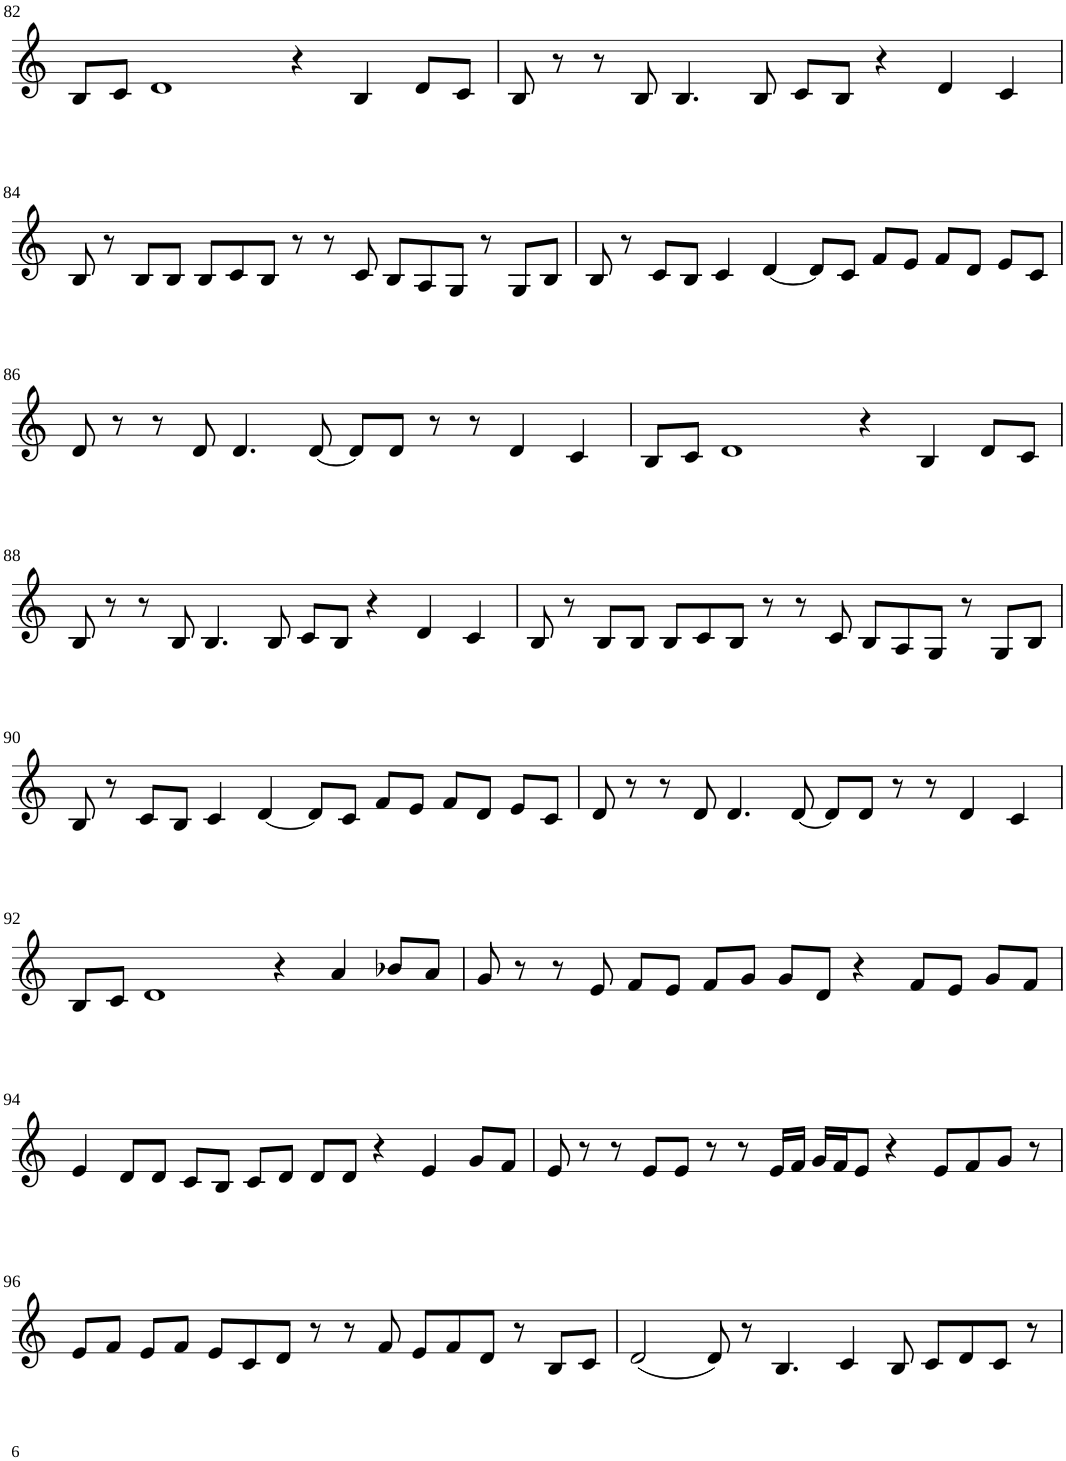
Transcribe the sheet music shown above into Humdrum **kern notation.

**kern
*part1
*staff1
*I"Violin
!!LO:PB:g=z
*clefG2
*k[]
*M8/4
=82
8B/L
8c/J
1d
4r
4B/
8d/L
8c/J
=83
8B/
8r
8r
8B/
4.B/
8B/
8c/L
8B/J
4r
4d/
4c/
!!LO:LB:g=z
=84
8B/
8r
8B/L
8B/J
8B/L
8c/
8B/J
8r
8r
8c/
8B/L
8A/
8G/J
8r
8G/L
8B/J
=85
8B/
8r
8c/L
8B/J
4c/
[4d/
8d/L]
8c/J
8f/L
8e/J
8f/L
8d/J
8e/L
8c/J
!!LO:LB:g=z
=86
8d/
8r
8r
8d/
4.d/
[8d/
8d/L]
8d/J
8r
8r
4d/
4c/
=87
8B/L
8c/J
1d
4r
4B/
8d/L
8c/J
!!LO:LB:g=z
=88
8B/
8r
8r
8B/
4.B/
8B/
8c/L
8B/J
4r
4d/
4c/
=89
8B/
8r
8B/L
8B/J
8B/L
8c/
8B/J
8r
8r
8c/
8B/L
8A/
8G/J
8r
8G/L
8B/J
!!LO:LB:g=z
=90
8B/
8r
8c/L
8B/J
4c/
[4d/
8d/L]
8c/J
8f/L
8e/J
8f/L
8d/J
8e/L
8c/J
=91
8d/
8r
8r
8d/
4.d/
[8d/
8d/L]
8d/J
8r
8r
4d/
4c/
!!LO:LB:g=z
=92
8B/L
8c/J
1d
4r
4a/
8b-X/L
8a/J
=93
8g/
8r
8r
8e/
8f/L
8e/J
8f/L
8g/J
8g/L
8d/J
4r
8f/L
8e/J
8g/L
8f/J
!!LO:LB:g=z
=94
4e/
8d/L
8d/J
8c/L
8B/J
8c/L
8d/J
8d/L
8d/J
4r
4e/
8g/L
8f/J
=95
8e/
8r
8r
8e/L
8e/J
8r
8r
16e/LL
16f/JJ
16g/LL
16f/J
8e/J
4r
8e/L
8f/
8g/J
8r
!!LO:LB:g=z
=96
8e/L
8f/J
8e/L
8f/J
8e/L
8c/
8d/J
8r
8r
8f/
8e/L
8f/
8d/J
8r
8B/L
8c/J
=97
(2d/
8d/)
8r
4.B/
4c/
8B/
8c/L
8d/
8c/J
8r
=
*-
